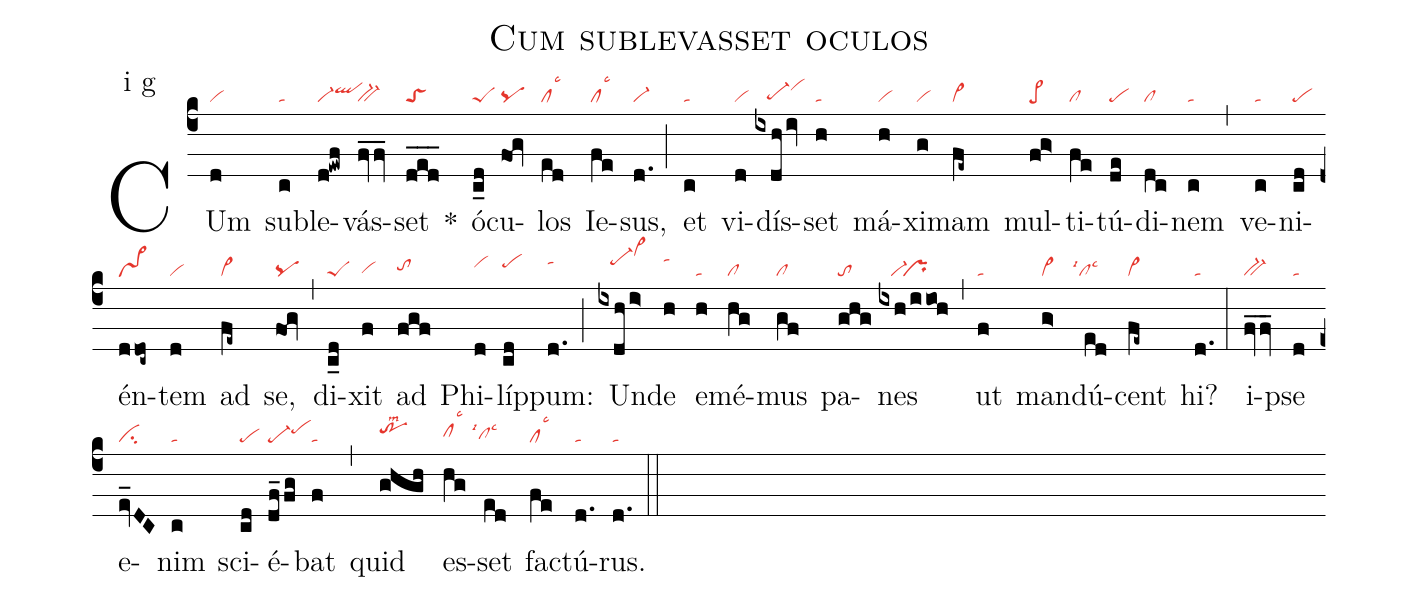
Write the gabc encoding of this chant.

name: Cum sublevasset oculos;
annotation: i g;
mode: 1;
nabc-lines: 1;
%%
(c4)
CUm(d|vi) su(c|ta)ble(d!ewf|vi-qlhi)vás(fv_/fv_|bv-)set(ded___|toS) *()
ó(c_d|peS)cu(fOg|pq)los(ed|cllsc3) Ie(fe|cllsc3)sus,(d.|vi-) (;)
et(c|ta) vi(d|vi)dís(ixdh/iv|///pe-hgvihj)set(h|ta) má(h|vi)xi(g|vi)mam(fe~|vi>) mul(fg>|pe>)ti(fe|cl)tú(de|pe)di(dc|cl)nem(c|ta) (,)
ve(c|ta)ni(cd|pe)én(ddoc~|vs>)tem(d|vi) ad(fe~|vi>) se,(fOg|pq) (,)
di(c_d|peS)xit(f|vihg) ad(fgf|tohh) Phi(d|vihi)líp(cd|pehi)pum:(d.|tahj) (;)
Un(ixdh/i>|///pe-hjvi>hm)de(h|tahk) e(h|ta)mé(hg|cl)mus(gf|cl) pa(ghg|to)nes(ixh/iioh|///vi-`pr) (,)
ut(f|ta) man(g>|vi>)dú(ed|```cllsi1lsc3)cent(fe~|vi>) hi?(d.|ta) (:)
i(fv_/fv_|bv-)pse(d|ta) e(ev_DC|ci)nim(c|ta) sci(cd|pe)é(df_fg|pe-pehi)bat(f|ta) (,)
quid(ghgh|trhilsm2) es(hg|clhhlsc3)set(ed|```clhglsi1lsc3) fa(fe|cllsc3)ctú(d.|ta)rus.(d.|ta) (::)
